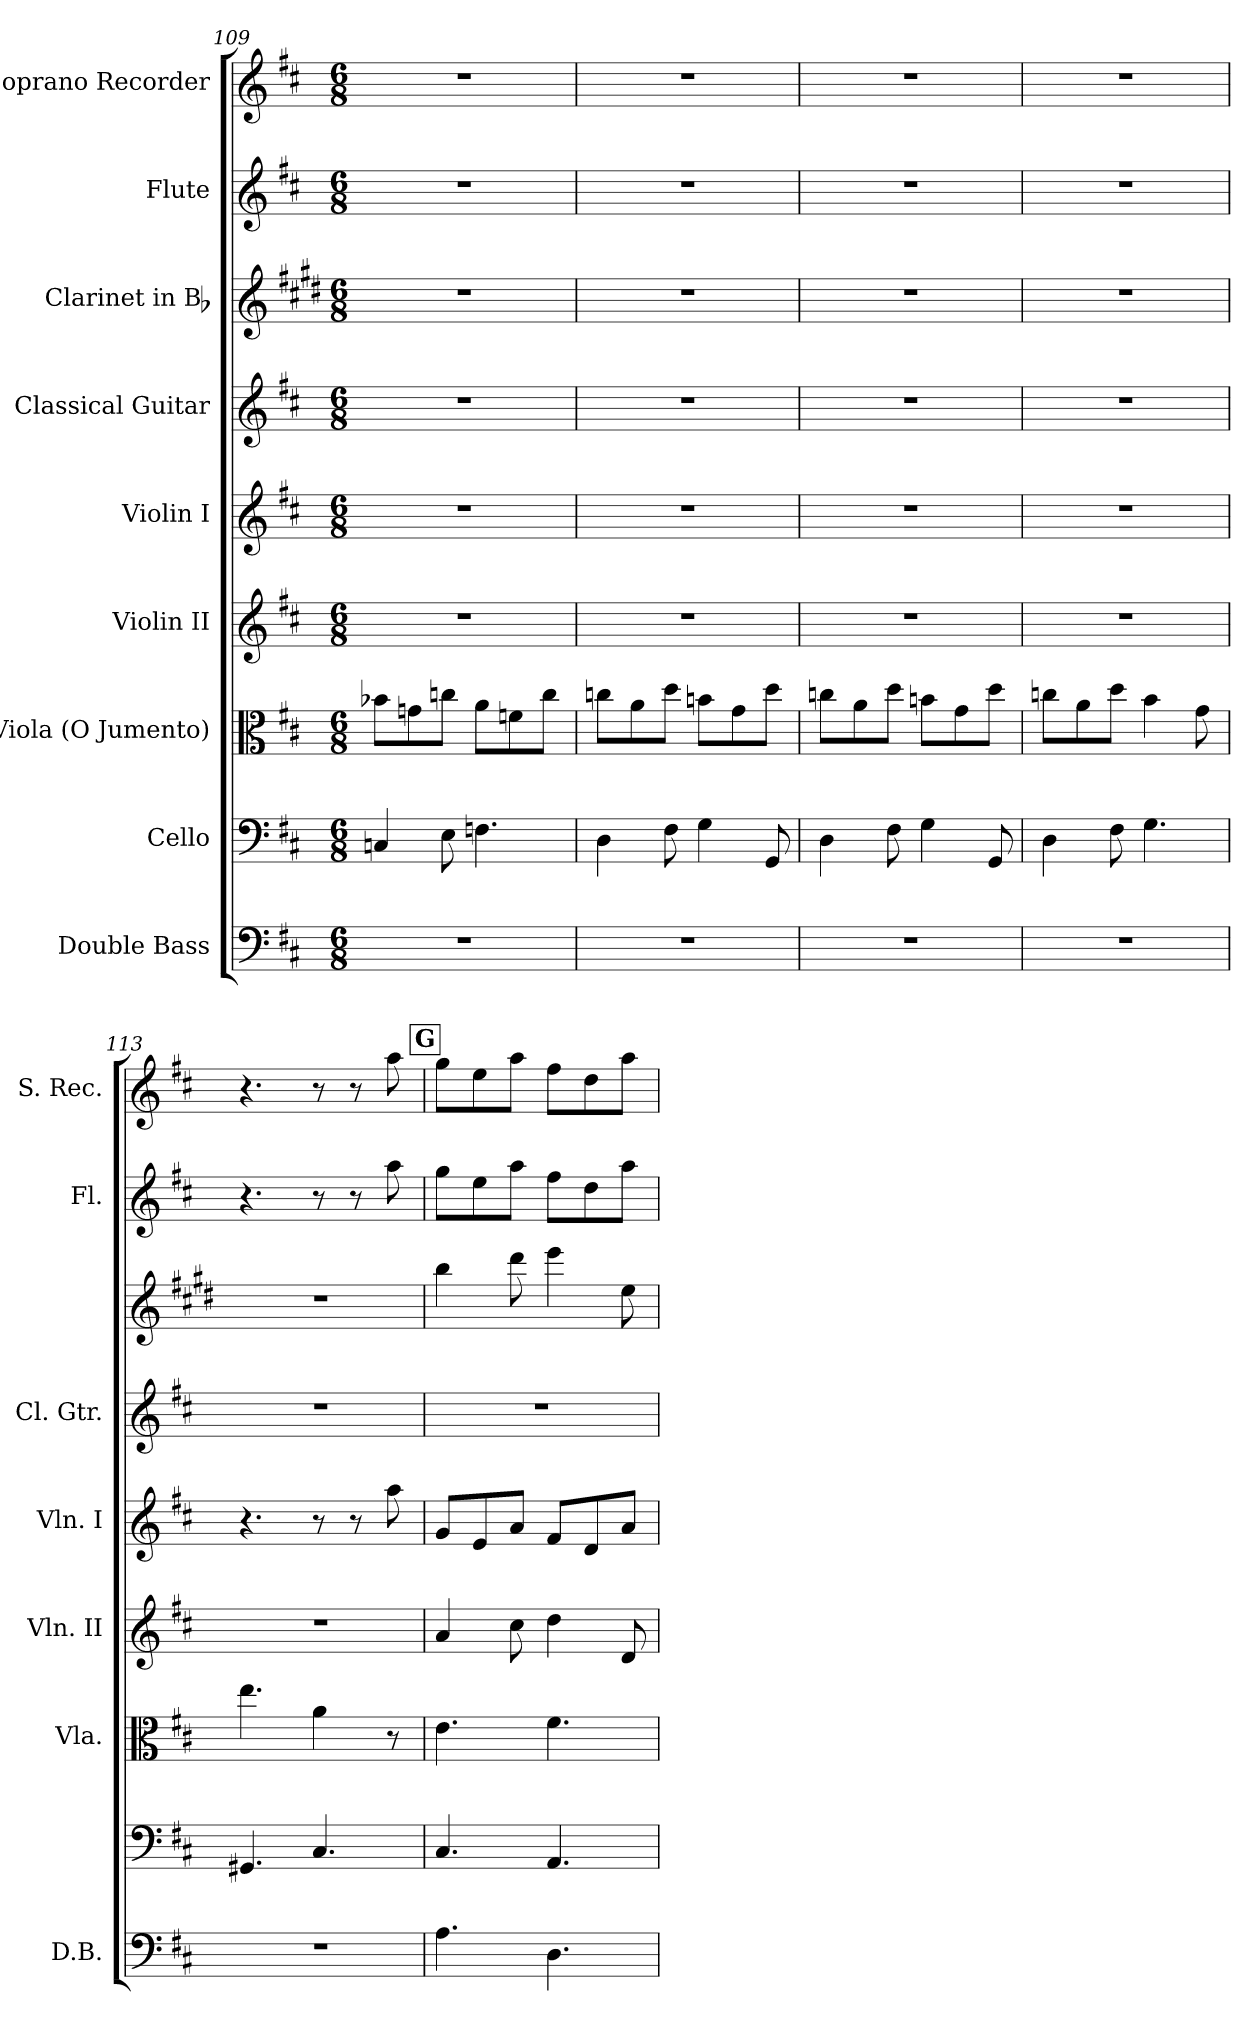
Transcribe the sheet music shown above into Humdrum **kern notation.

**kern	**kern	**kern	**kern	**kern	**kern	**kern	**kern	**kern
*part9	*part8	*part7	*part6	*part5	*part4	*part3	*part2	*part1
*staff9	*staff8	*staff7	*staff6	*staff5	*staff4	*staff3	*staff2	*staff1
*I"Double Bass	*I"Cello	*I"Viola (O Jumento)	*I"Violin II	*I"Violin I	*I"Classical Guitar	*I"Clarinet in Bb	*I"Flute	*I"Soprano Recorder
*I'D.B.	*	*I'Vla.	*I'Vln. II	*I'Vln. I	*I'Cl. Gtr.	*	*I'Fl.	*I'S. Rec.
*clefF4	*clefF4	*clefC3	*clefG2	*clefG2	*clefG2	*clefG2	*clefG2	*clefG2
*ITrd7c12	*	*	*	*	*ITrd7c12	*ITrd1c2	*	*ITrd-7c-12
*k[f#c#]	*k[f#c#]	*k[f#c#]	*k[f#c#]	*k[f#c#]	*k[f#c#]	*k[f#c#]	*k[f#c#]	*k[f#c#]
*D:	*D:	*D:	*D:	*D:	*D:	*D:	*D:	*D:
*M6/8	*M6/8	*M6/8	*M6/8	*M6/8	*M6/8	*M6/8	*M6/8	*M6/8
=109	=109	=109	=109	=109	=109	=109	=109	=109
2.r	4Cn/	8b-X\L	2.r	2.r	2.r	2.r	2.r	2.r
.	.	8gni\	.	.	.	.	.	.
.	8E\	8ccn\J	.	.	.	.	.	.
.	4.Fn\	8a\L	.	.	.	.	.	.
.	.	8fn\	.	.	.	.	.	.
.	.	8cc\J	.	.	.	.	.	.
!!LO:PB:g=z
=110	=110	=110	=110	=110	=110	=110	=110	=110
2.r	4D\	8ccn\L	2.r	2.r	2.r	2.r	2.r	2.r
.	.	8a\	.	.	.	.	.	.
.	8F#i\	8dd\J	.	.	.	.	.	.
.	4G\	8bni\L	.	.	.	.	.	.
.	.	8g\	.	.	.	.	.	.
.	8GG/	8dd\J	.	.	.	.	.	.
=111	=111	=111	=111	=111	=111	=111	=111	=111
2.r	4D\	8ccn\L	2.r	2.r	2.r	2.r	2.r	2.r
.	.	8a\	.	.	.	.	.	.
.	8F#i\	8dd\J	.	.	.	.	.	.
.	4G\	8bni\L	.	.	.	.	.	.
.	.	8g\	.	.	.	.	.	.
.	8GG/	8dd\J	.	.	.	.	.	.
=112	=112	=112	=112	=112	=112	=112	=112	=112
2.r	4D\	8ccn\L	2.r	2.r	2.r	2.r	2.r	2.r
.	.	8a\	.	.	.	.	.	.
.	8F#i\	8dd\J	.	.	.	.	.	.
.	4.G\	4b\	.	.	.	.	.	.
.	.	8g\	.	.	.	.	.	.
=113	=113	=113	=113	=113	=113	=113	=113	=113
2.r	4.GG#X/	4.ee\	2.r	4.r	2.r	2.r	4.r	4.r
.	4.C#/	4a\	.	8r	.	.	8r	8r
.	.	.	.	8r	.	.	8r	8r
.	.	8r	.	8aa\	.	.	8aa\	8aaa\
!!LO:REH:place=s1:a:B:fs=12:t=G
=114	=114	=114	=114	=114	=114	=114	=114	=114
4.AA\	4.C#/	4.e\	4a/	8g/L	2.r	4aa\	8gg\L	8ggg\L
.	.	.	.	8e/	.	.	8ee\	8eee\
.	.	.	8cc#\	8a/J	.	8ccc#\	8aa\J	8aaa\J
4.DD\	4.AA/	4.f#\	4dd\	8f#/L	.	4ddd\	8ff#\L	8fff#\L
.	.	.	.	8d/	.	.	8dd\	8ddd\
.	.	.	8d/	8a/J	.	8dd\	8aa\J	8aaa\J
=	=	=	=	=	=	=	=	=
*-	*-	*-	*-	*-	*-	*-	*-	*-
